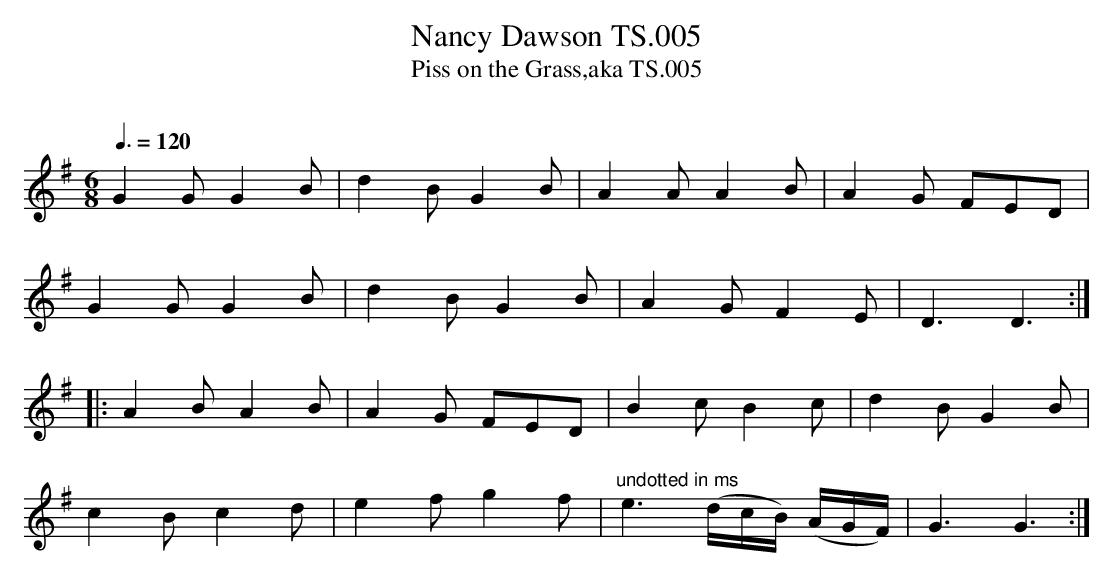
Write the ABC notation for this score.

X:1
T:Nancy Dawson TS.005
T:Piss on the Grass,aka TS.005
M:6/8
L:1/8
Q:3/8=120
O:
K:G
G2GG2B|d2BG2B|A2AA2B|A2G FED|
G2GG2B|d2BG2B|A2GF2E|D3D3:|
|:A2BA2B|A2G FED|B2cB2c|d2BG2B|
c2Bc2d|e2fg2f|"undotted in ms"e3(d/c/B/) (A/G/F/)|G3G3:|]
